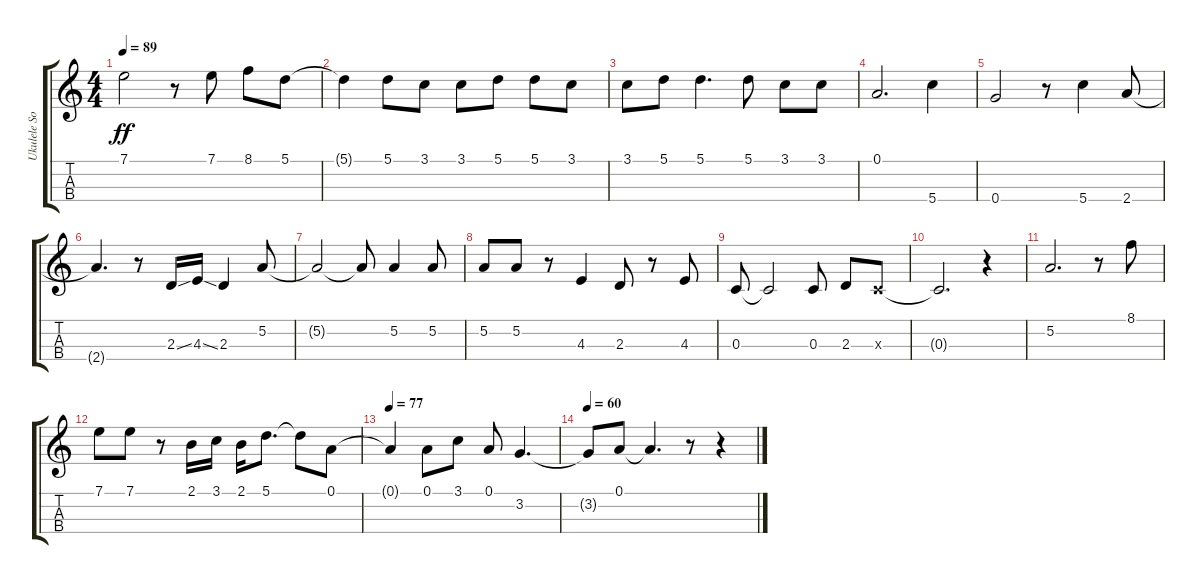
\track ("Ukulele Solo" "Ukulele So") {instrument shamisen}
\staff {score tabs}
\tuning (A4 E4 C4 G4) {hide}
\ts (4 4)
\tempo 89
\clef g2
\ks c
7.1{t}.2{dy ff} r.8 7.1.8 8.1.8 5.1.8 |
5.1{t}.4 5.1.8 3.1.8 3.1.8 5.1.8 5.1.8 3.1.8 |
3.1.8 5.1.8 5.1.4{d} 5.1.8 3.1.8 3.1.8 |
0.1.2{d} 5.4.4 |
0.4.2 r.8 5.4.4 2.4.8 |
2.4{t}.4{d} r.8 2.3{ss}.16 4.3{ss}.16 2.3.4 5.2.8 |
5.2{t}.2 5.2{t}.8 5.2.4 5.2.8 |
5.2.8 5.2.8 r.8 4.3.4 2.3.8 r.8 4.3.8 |
0.3.8 0.3{t}.2 0.3.8 2.3.8 0.3{x}.8 |
0.3{t}.2{d} r.4 |
5.2.2{d} r.8 8.1.8 |
7.1.8 7.1.8 r.8 2.1.16 3.1.16 2.1.16 5.1.8{d} 5.1{t}.8 0.1.8 |
\tempo 77
0.1{t}.4 0.1.8 3.1.8 0.1.8 3.2.4{d} |
\tempo 60
3.2{t}.8 0.1.8 0.1{t}.4{d} r.8 r.4
